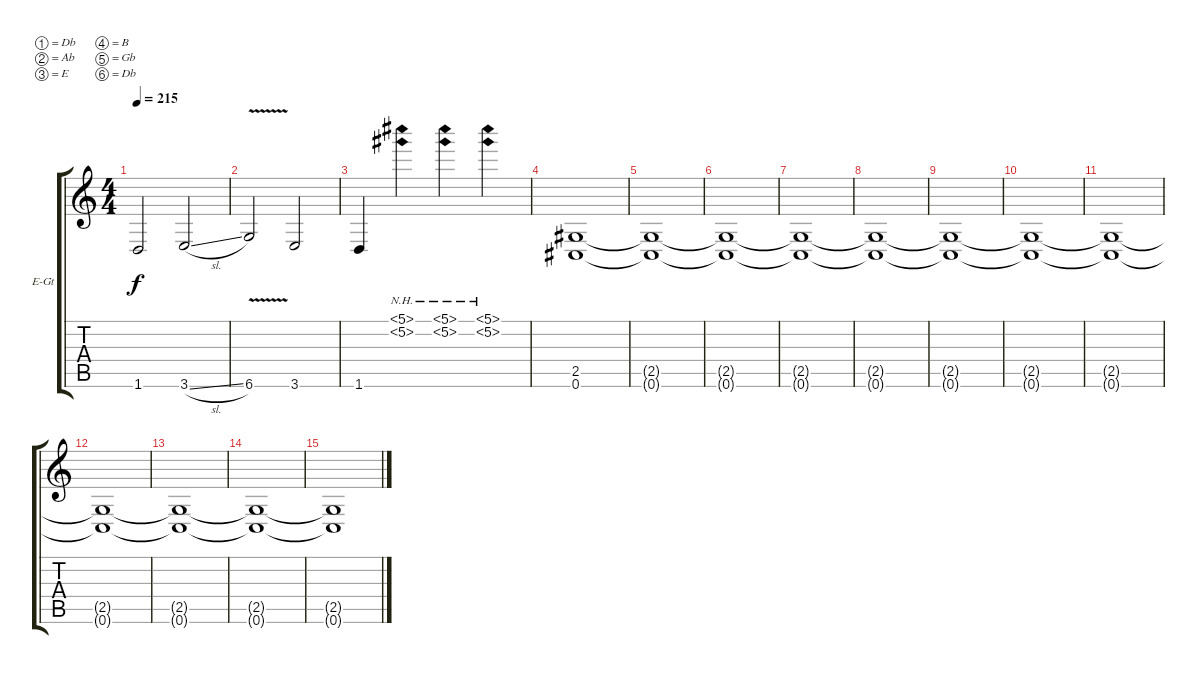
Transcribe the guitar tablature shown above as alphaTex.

\bracketExtendMode groupsimilarinstruments
\firstSystemTrackNameOrientation horizontal
\otherSystemsTrackNameOrientation horizontal
\track ("Phil Demmel" "E-Gt") {instrument distortionguitar}
\staff {score tabs}
\tuning (Db4 Ab3 E3 B2 Gb2 Db2)
\ts (4 4)
\tempo 215
\clef g2
\ks c
1.6.2{dy f} 3.6{sl}.2 |
6.6{v}.2 3.6.2 |
1.6.4 (5.1{nh} 5.2{nh}).4 (5.1{nh} 5.2{nh}).4 (5.1{nh} 5.2{nh}).4 |
(2.5 0.6).1 |
(2.5{t} 0.6{t}).1 |
(2.5{t} 0.6{t}).1 |
(2.5{t} 0.6{t}).1 |
(2.5{t} 0.6{t}).1 |
(2.5{t} 0.6{t}).1 |
(2.5{t} 0.6{t}).1 |
(2.5{t} 0.6{t}).1 |
(2.5{t} 0.6{t}).1 |
(2.5{t} 0.6{t}).1 |
(2.5{t} 0.6{t}).1 |
(2.5{t} 0.6{t}).1
